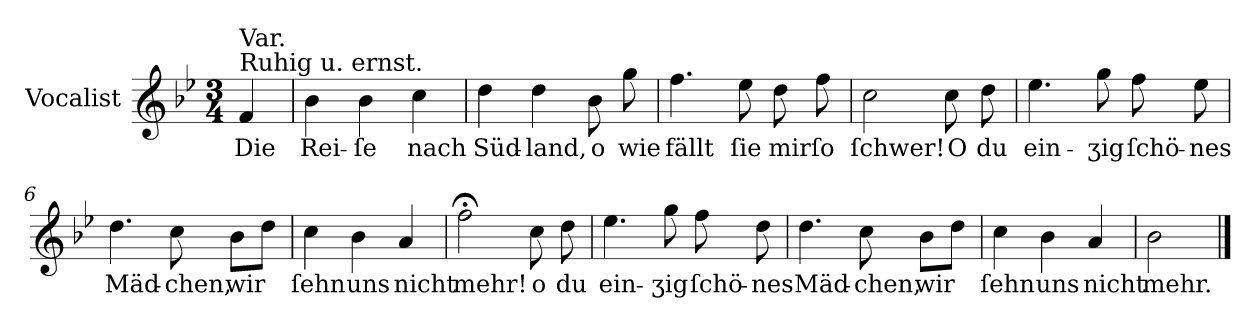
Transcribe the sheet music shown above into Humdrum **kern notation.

**kern	**text
*part1	*part1
*staff1	*staff1
*I"Vocalist	*
*k[b-e-]	*
*B-:	*
*M3/4	*
=	=
!LO:TX:a:t=Ruhig u. ernst.	!
!LO:TX:a:t=Var.	!
4f	Die
=1	=1
4b-	Rei-
4b-	-ſe
4cc	nach
=2	=2
4dd	Süd-
4dd	-land,
8b-	o
8gg	wie
=3	=3
4.ff	fällt
8ee-	ſie
8dd	mir
8ff	ſo
=4	=4
2cc	ſchwer!
8cc	O
8dd	du
=5	=5
4.ee-	ein-
8gg	-ʒig
8ff	ſchö-
8ee-	-nes
=6	=6
4.dd	Mäd-
8cc	-chen,
8b-L	wir
8ddJ	.
=7	=7
4cc	ſehn
4b-	uns
4a	nicht
=8	=8
2ff;<	mehr!
8cc	o
8dd	du
=9	=9
4.ee-	ein-
8gg	-ʒig
8ff	ſchö-
8dd	-nes
=10	=10
4.dd	Mäd-
8cc	-chen,
8b-L	wir
8ddJ	.
=11	=11
4cc	ſehn
4b-	uns
4a	nicht
=12	=12
2b-	mehr.
==	==
*-	*-
